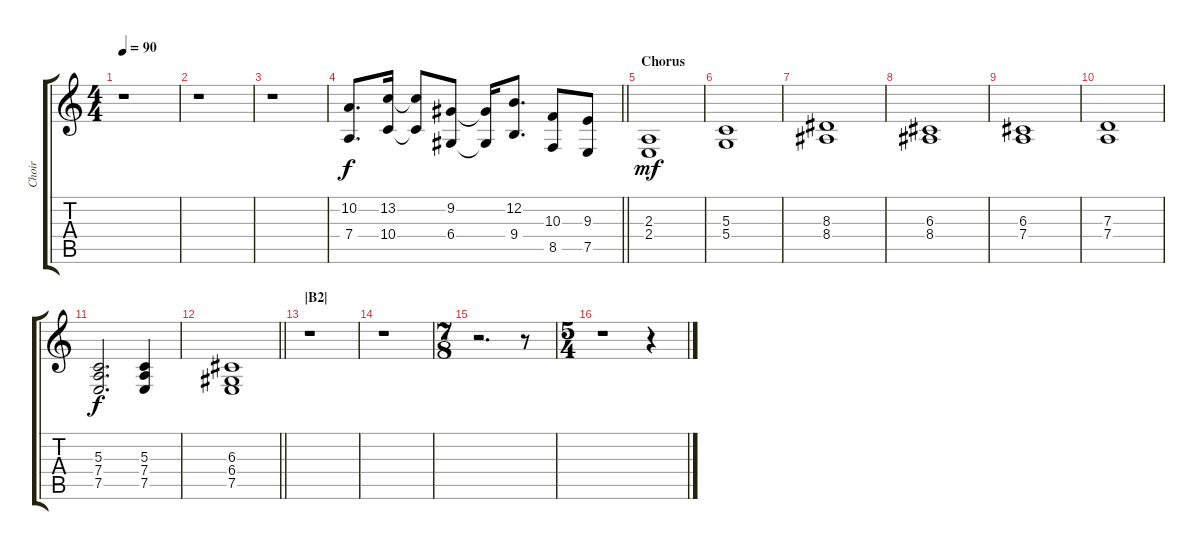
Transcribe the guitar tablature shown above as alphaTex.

\track ("Choir" "Choir") {instrument choiraahs}
\staff {score tabs}
\tuning (E4 B3 G3 D3 A2 E2) {hide}
\ts (4 4)
\tempo 90
\clef g2
\ks c
r.1{dy f} |
r.1 |
r.1 |
\barLineRight lightlight
(10.2 7.4).8{d balance 8} (13.2 10.4).16 (13.2{t} 10.4{t}).8 (9.2 6.4).8 (9.2{t} 6.4{t}).16 (12.2 9.4).8{d} (10.3 8.5).8 (9.3 7.5).8 |
\section ("" "Chorus")
(2.3 2.4).1{dy mf} |
(5.3 5.4).1 |
(8.3 8.4).1 |
(6.3 8.4).1 |
(6.3 7.4).1 |
(7.3 7.4).1 |
(5.3 7.4 7.5).2{d dy f} (5.3 7.4 7.5).4 |
\barLineRight lightlight
(6.3 6.4 7.5).1 |
\section ("" "|B2|")
r.1 |
r.1 |
\ts (7 8)
r.2{d} r.8 |
\ts (5 4)
r.1 r.4
